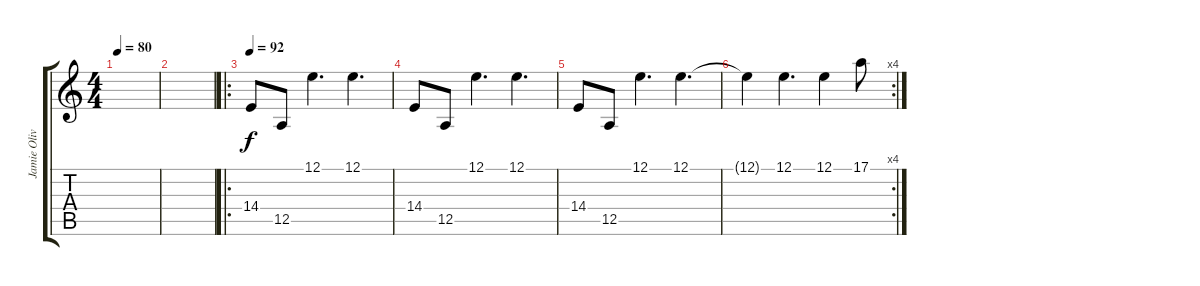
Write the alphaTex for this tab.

\track ("Jamie Oliver | Keyboard" "Jamie Oliv") {instrument acousticgrandpiano}
\staff {score tabs}
\tuning (E4 B3 G3 D3 A2 D2) {hide}
\ts (4 4)
\tempo 80
\clef g2
\ks c
|
|
\ro
\tempo 92
14.4.8 12.5.8 12.1.4{d} 12.1.4{d} |
14.4.8 12.5.8 12.1.4{d} 12.1.4{d} |
14.4.8 12.5.8 12.1.4{d} 12.1.4{d} |
\rc 4
12.1{t}.4 12.1.4{d} 12.1.4 17.1.8
